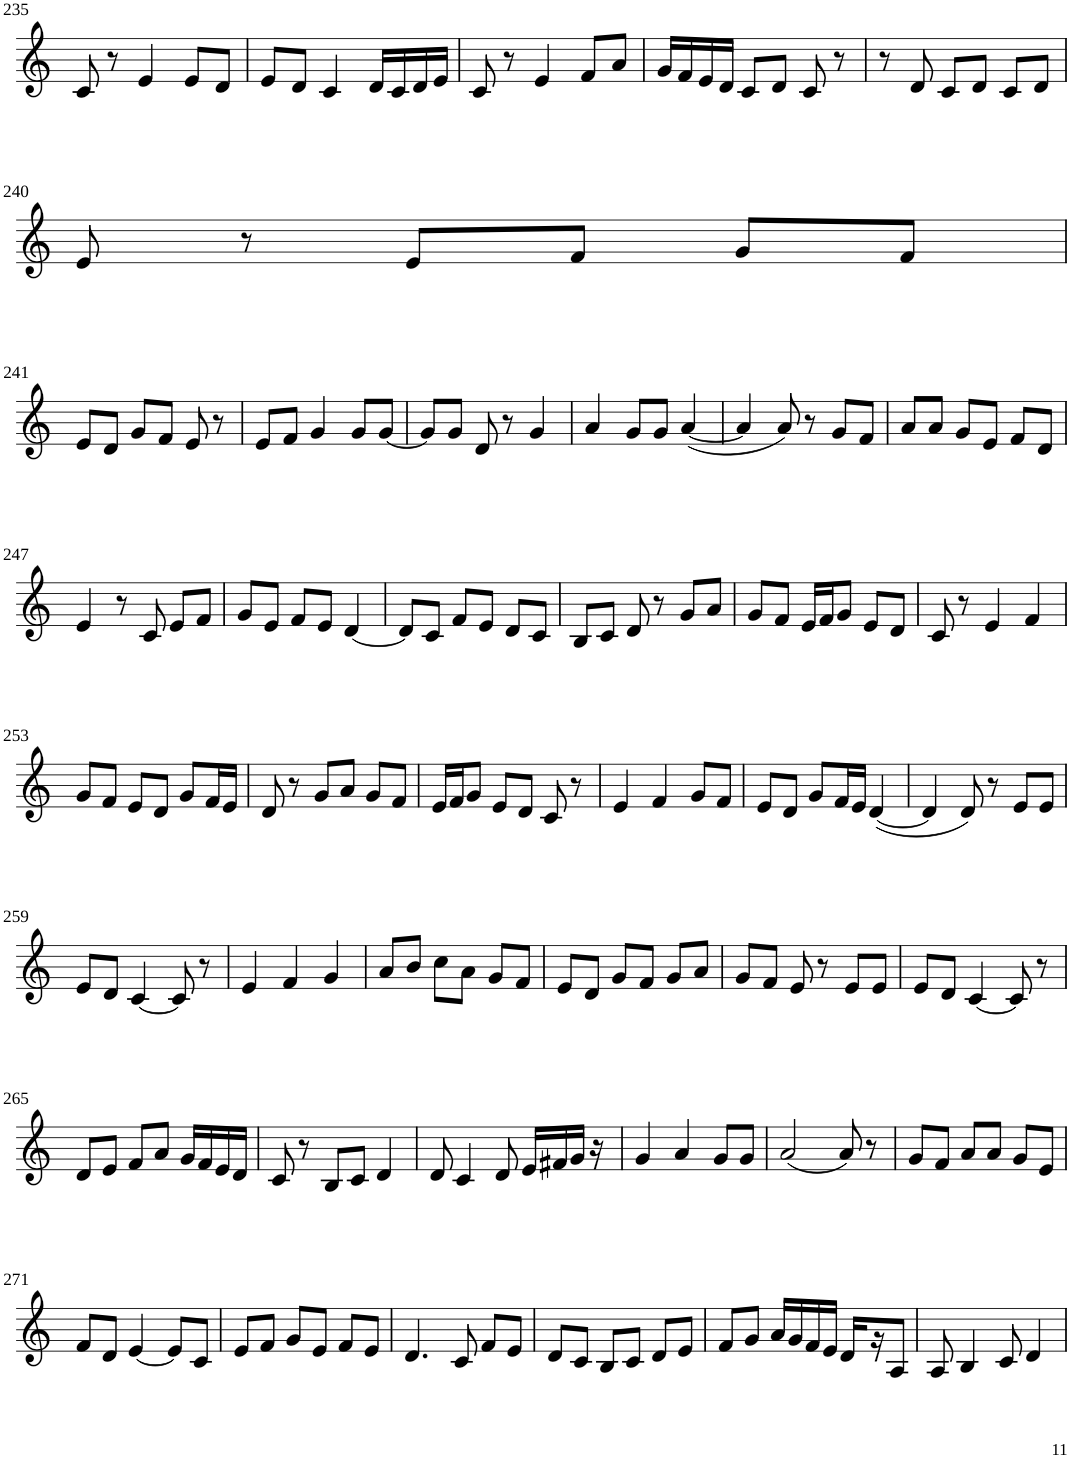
**kern
*part1
*staff1
*I"Violin
!!LO:PB:g=z
*clefG2
*k[]
*M3/4
=235
8c/
8r
4e/
8e/L
8d/J
=236
8e/L
8d/J
4c/
16d/LL
16c/
16d/
16e/JJ
=237
8c/
8r
4e/
8f/L
8a/J
=238
16g/LL
16f/
16e/
16d/JJ
8c/L
8d/J
8c/
8r
=239
8r
8d/
8c/L
8d/J
8c/L
8d/J
!!LO:LB:g=z
=240
8e/
8r
8e/L
8f/J
8g/L
8f/J
!!LO:LB:g=z
=241
8e/L
8d/J
8g/L
8f/J
8e/
8r
=242
8e/L
8f/J
4g/
8g/L
[8g/J
=243
8g/L]
8g/J
8d/
8r
4g/
=244
4a/
8g/L
8g/J
([4a/
=245
4a/]
8a/)
8r
8g/L
8f/J
=246
8a/L
8a/J
8g/L
8e/J
8f/L
8d/J
!!LO:LB:g=z
=247
4e/
8r
8c/
8e/L
8f/J
=248
8g/L
8e/J
8f/L
8e/J
[4d/
=249
8d/L]
8c/J
8f/L
8e/J
8d/L
8c/J
=250
8B/L
8c/J
8d/
8r
8g/L
8a/J
=251
8g/L
8f/J
16e/LL
16f/J
8g/J
8e/L
8d/J
=252
8c/
8r
4e/
4f/
!!LO:LB:g=z
=253
8g/L
8f/J
8e/L
8d/J
8g/L
16f/L
16e/JJ
=254
8d/
8r
8g/L
8a/J
8g/L
8f/J
=255
16e/LL
16f/J
8g/J
8e/L
8d/J
8c/
8r
=256
4e/
4f/
8g/L
8f/J
=257
8e/L
8d/J
8g/L
16f/L
16e/JJ
([4d/
=258
4d/]
8d/)
8r
8e/L
8e/J
!!LO:LB:g=z
=259
8e/L
8d/J
[4c/
8c/]
8r
=260
4e/
4f/
4g/
=261
8a/L
8b/J
8cc\L
8a\J
8g/L
8f/J
=262
8e/L
8d/J
8g/L
8f/J
8g/L
8a/J
=263
8g/L
8f/J
8e/
8r
8e/L
8e/J
=264
8e/L
8d/J
[4c/
8c/]
8r
!!LO:LB:g=z
=265
8d/L
8e/J
8f/L
8a/J
16g/LL
16f/
16e/
16d/JJ
=266
8c/
8r
8B/L
8c/J
4d/
=267
8d/
4c/
8d/
16e/LL
16f#X/
16g/JJ
16r
=268
4g/
4a/
8g/L
8g/J
=269
(2a/
8a/)
8r
=270
8g/L
8f/J
8a/L
8a/J
8g/L
8e/J
!!LO:LB:g=z
=271
8f/L
8d/J
[4e/
8e/L]
8c/J
=272
8e/L
8f/J
8g/L
8e/J
8f/L
8e/J
=273
4.d/
8c/
8f/L
8e/J
=274
8d/L
8c/J
8B/L
8c/J
8d/L
8e/J
=275
8f/L
8g/J
16a/LL
16g/
16f/
16e/JJ
16d/LL
16r
8A/J
=276
8A/
4B/
8c/
4d/
=
*-
